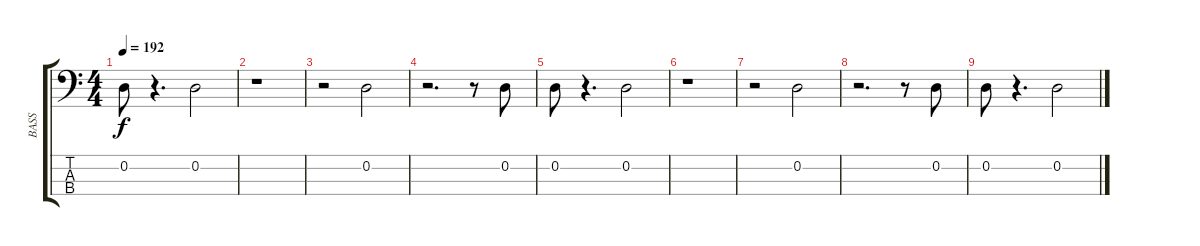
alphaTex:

\track ("     BASS" "     BASS") {instrument fretlessbass}
\staff {score tabs}
\tuning (G2 D2 A1 E1) {hide}
\ts (4 4)
\tempo 192
\clef f4
\ks c
0.2.8{dy f volume 10} r.4{d} 0.2.2{volume 9} |
r.1 |
r.2 0.2.2{volume 7} |
r.2{d} r.8 0.2.8{volume 5} |
0.2.8{volume 5} r.4{d} 0.2.2{volume 5} |
r.1 |
r.2 0.2.2{volume 3} |
r.2{d} r.8 0.2.8{volume 1} |
0.2.8{volume 1} r.4{d} 0.2.2{volume 1}
